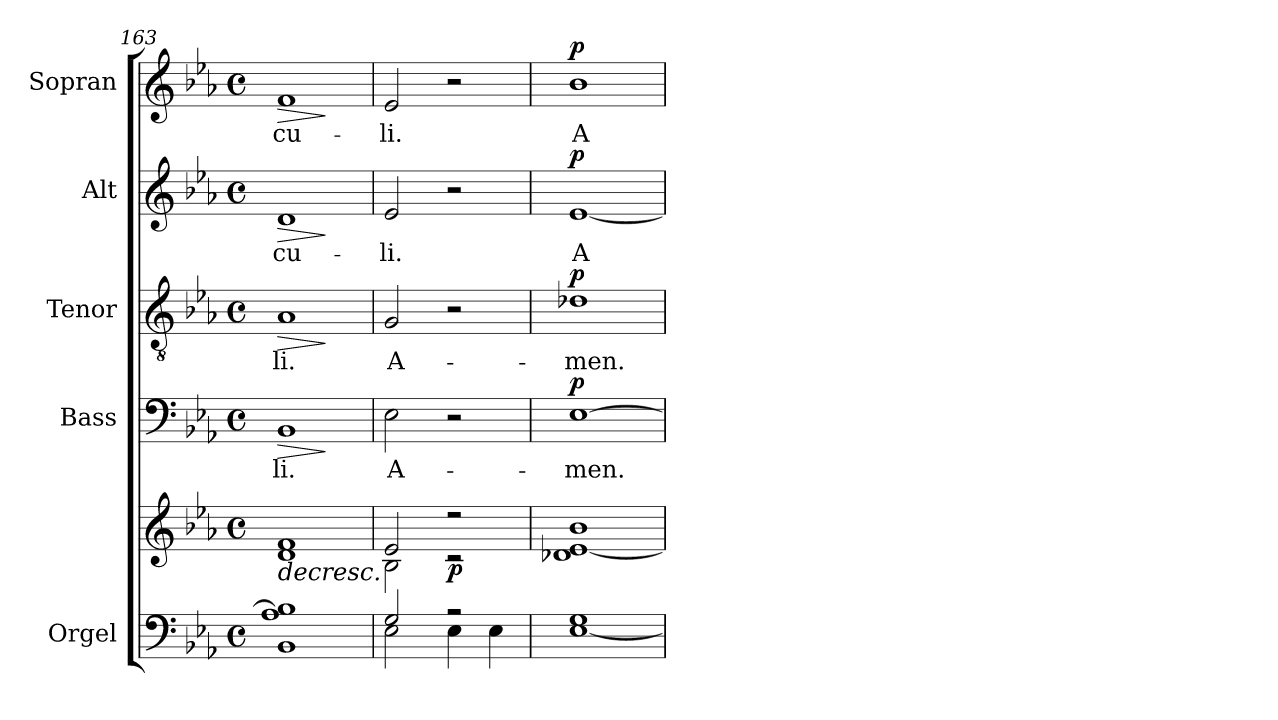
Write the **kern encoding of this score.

**kern	**kern	**dynam	**kern	**text	**dynam	**kern	**text	**dynam	**kern	**text	**dynam	**kern	**text	**dynam
*part5	*part5	*part5	*part4	*part4	*part4	*part3	*part3	*part3	*part2	*part2	*part2	*part1	*part1	*part1
*staff6	*staff5	*staff5/6	*staff4	*staff4	*staff4	*staff3	*staff3	*staff3	*staff2	*staff2	*staff2	*staff1	*staff1	*staff1
*I"Orgel	*	*	*I"Bass	*	*	*I"Tenor	*	*	*I"Alt	*	*	*I"Sopran	*	*
*I'Org.	*	*	*I'B.	*	*	*I'T.	*	*	*I'A.	*	*	*I'S.	*	*
!!LO:LB:g=z
*clefF4	*clefG2	*	*clefF4	*	*	*clefGv2	*	*	*clefG2	*	*	*clefG2	*	*
*k[b-e-a-]	*k[b-e-a-]	*	*k[b-e-a-]	*	*	*k[b-e-a-]	*	*	*k[b-e-a-]	*	*	*k[b-e-a-]	*	*
*E-:	*E-:	*	*E-:	*	*	*E-:	*	*	*E-:	*	*	*E-:	*	*
*M4/4	*M4/4	*	*M4/4	*	*	*M4/4	*	*	*M4/4	*	*	*M4/4	*	*
*met(c)	*met(c)	*	*met(c)	*	*	*met(c)	*	*	*met(c)	*	*	*met(c)	*	*
=163	=163	=163	=163	=163	=163	=163	=163	=163	=163	=163	=163	=163	=163	=163
!	!	!LO:HP:b	!	!LO:LY:b	!LO:HP:b	!	!LO:LY:b	!LO:HP:b	!	!LO:LY:b	!LO:HP:b	!	!LO:LY:b	!LO:HP:b
*	*^	*	*	*	*	*	*	*	*	*	*	*	*	*
1BB- 1A- 1B-]	1f	1d	>	1BB-	-li.	>	1A-	-li.	>	1d	-cu-	>	1f	-cu-	>
*	*v	*v	*	*	*	*	*	*	*	*	*	*	*	*	*
.	.	.	.	.	]	.	.	]	.	.	]	.	.	]
=164	=164	=164	=164	=164	=164	=164	=164	=164	=164	=164	=164	=164	=164	=164
*^	*^	*	*	*	*	*	*	*	*	*	*	*	*	*
!	!	!	!	!	!	!LO:LY:b	!	!	!LO:LY:b	!	!	!LO:LY:b	!	!	!LO:LY:b	!
2G/	2E-\	2e-/	2B-\	.	2E-\	A-	.	2G/	A-	.	2e-/	-li.	.	2e-/	-li.	.
!	!	!	!	!LO:DY:b	!	!	!	!	!	!	!	!	!	!	!	!
2rA	4E-\	2r	2r	p	2r	.	.	2r	.	.	2r	.	.	2r	.	.
.	4E-\	.	.	.	.	.	.	.	.	.	.	.	.	.	.	.
*v	*v	*	*	*	*	*	*	*	*	*	*	*	*	*	*	*
*	*v	*v	*	*	*	*	*	*	*	*	*	*	*	*	*
.	.	]	.	.	.	.	.	.	.	.	.	.	.	.
=165	=165	=165	=165	=165	=165	=165	=165	=165	=165	=165	=165	=165	=165	=165
*^	*^	*	*	*	*	*	*	*	*	*	*	*	*	*
!	!	!	!	!	!	!LO:LY:b	!LO:DY:a	!	!LO:LY:b	!LO:DY:a	!	!LO:LY:b	!LO:DY:a	!	!LO:LY:b	!LO:DY:a
1G	[<1E-	1b-	1d-X [<1e-	.	[1E-	-men.	p	1d-X	-men.	p	[1e-	A-	p	1b-	A-	p
*v	*v	*	*	*	*	*	*	*	*	*	*	*	*	*	*	*
*	*v	*v	*	*	*	*	*	*	*	*	*	*	*	*	*
=	=	=	=	=	=	=	=	=	=	=	=	=	=	=
*-	*-	*-	*-	*-	*-	*-	*-	*-	*-	*-	*-	*-	*-	*-
